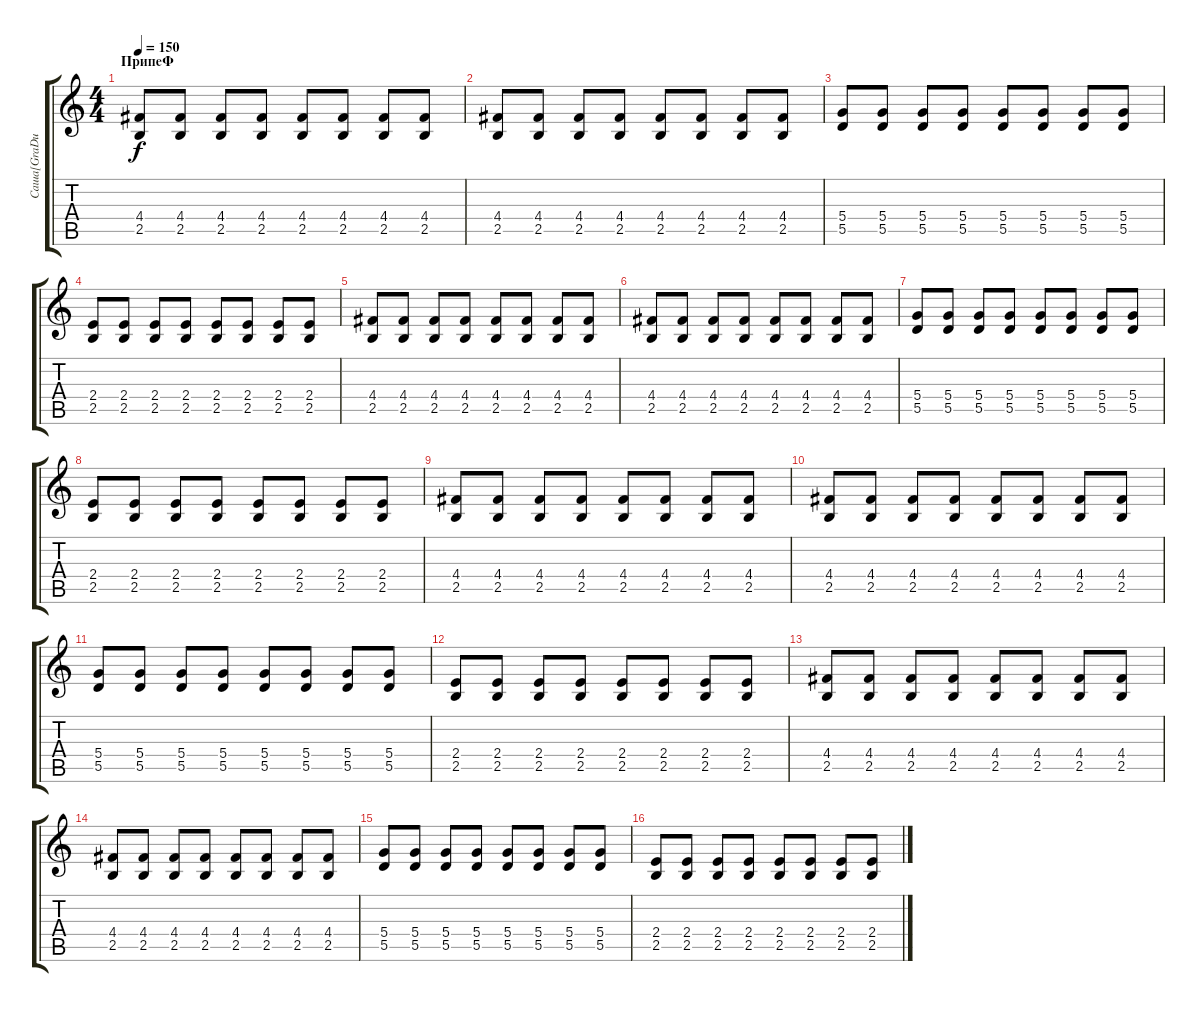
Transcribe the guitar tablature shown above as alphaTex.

\track ("Саша[GraDu$]" "Саша[GraDu") {instrument overdrivenguitar}
\staff {score tabs}
\tuning (E4 B3 G3 D3 A2 E2) {hide}
\ts (4 4)
\section ("" "ПрипеФ")
\tempo 150
\clef g2
\ks c
(4.4 2.5).8{dy f} (4.4 2.5).8 (4.4 2.5).8 (4.4 2.5).8 (4.4 2.5).8 (4.4 2.5).8 (4.4 2.5).8 (4.4 2.5).8 |
(4.4 2.5).8 (4.4 2.5).8 (4.4 2.5).8 (4.4 2.5).8 (4.4 2.5).8 (4.4 2.5).8 (4.4 2.5).8 (4.4 2.5).8 |
(5.4 5.5).8 (5.4 5.5).8 (5.4 5.5).8 (5.4 5.5).8 (5.4 5.5).8 (5.4 5.5).8 (5.4 5.5).8 (5.4 5.5).8 |
(2.4 2.5).8 (2.4 2.5).8 (2.4 2.5).8 (2.4 2.5).8 (2.4 2.5).8 (2.4 2.5).8 (2.4 2.5).8 (2.4 2.5).8 |
(4.4 2.5).8 (4.4 2.5).8 (4.4 2.5).8 (4.4 2.5).8 (4.4 2.5).8 (4.4 2.5).8 (4.4 2.5).8 (4.4 2.5).8 |
(4.4 2.5).8 (4.4 2.5).8 (4.4 2.5).8 (4.4 2.5).8 (4.4 2.5).8 (4.4 2.5).8 (4.4 2.5).8 (4.4 2.5).8 |
(5.4 5.5).8 (5.4 5.5).8 (5.4 5.5).8 (5.4 5.5).8 (5.4 5.5).8 (5.4 5.5).8 (5.4 5.5).8 (5.4 5.5).8 |
(2.4 2.5).8 (2.4 2.5).8 (2.4 2.5).8 (2.4 2.5).8 (2.4 2.5).8 (2.4 2.5).8 (2.4 2.5).8 (2.4 2.5).8 |
(4.4 2.5).8 (4.4 2.5).8 (4.4 2.5).8 (4.4 2.5).8 (4.4 2.5).8 (4.4 2.5).8 (4.4 2.5).8 (4.4 2.5).8 |
(4.4 2.5).8 (4.4 2.5).8 (4.4 2.5).8 (4.4 2.5).8 (4.4 2.5).8 (4.4 2.5).8 (4.4 2.5).8 (4.4 2.5).8 |
(5.4 5.5).8 (5.4 5.5).8 (5.4 5.5).8 (5.4 5.5).8 (5.4 5.5).8 (5.4 5.5).8 (5.4 5.5).8 (5.4 5.5).8 |
(2.4 2.5).8 (2.4 2.5).8 (2.4 2.5).8 (2.4 2.5).8 (2.4 2.5).8 (2.4 2.5).8 (2.4 2.5).8 (2.4 2.5).8 |
(4.4 2.5).8 (4.4 2.5).8 (4.4 2.5).8 (4.4 2.5).8 (4.4 2.5).8 (4.4 2.5).8 (4.4 2.5).8 (4.4 2.5).8 |
(4.4 2.5).8 (4.4 2.5).8 (4.4 2.5).8 (4.4 2.5).8 (4.4 2.5).8 (4.4 2.5).8 (4.4 2.5).8 (4.4 2.5).8 |
(5.4 5.5).8 (5.4 5.5).8 (5.4 5.5).8 (5.4 5.5).8 (5.4 5.5).8 (5.4 5.5).8 (5.4 5.5).8 (5.4 5.5).8 |
(2.4 2.5).8 (2.4 2.5).8 (2.4 2.5).8 (2.4 2.5).8 (2.4 2.5).8 (2.4 2.5).8 (2.4 2.5).8 (2.4 2.5).8
